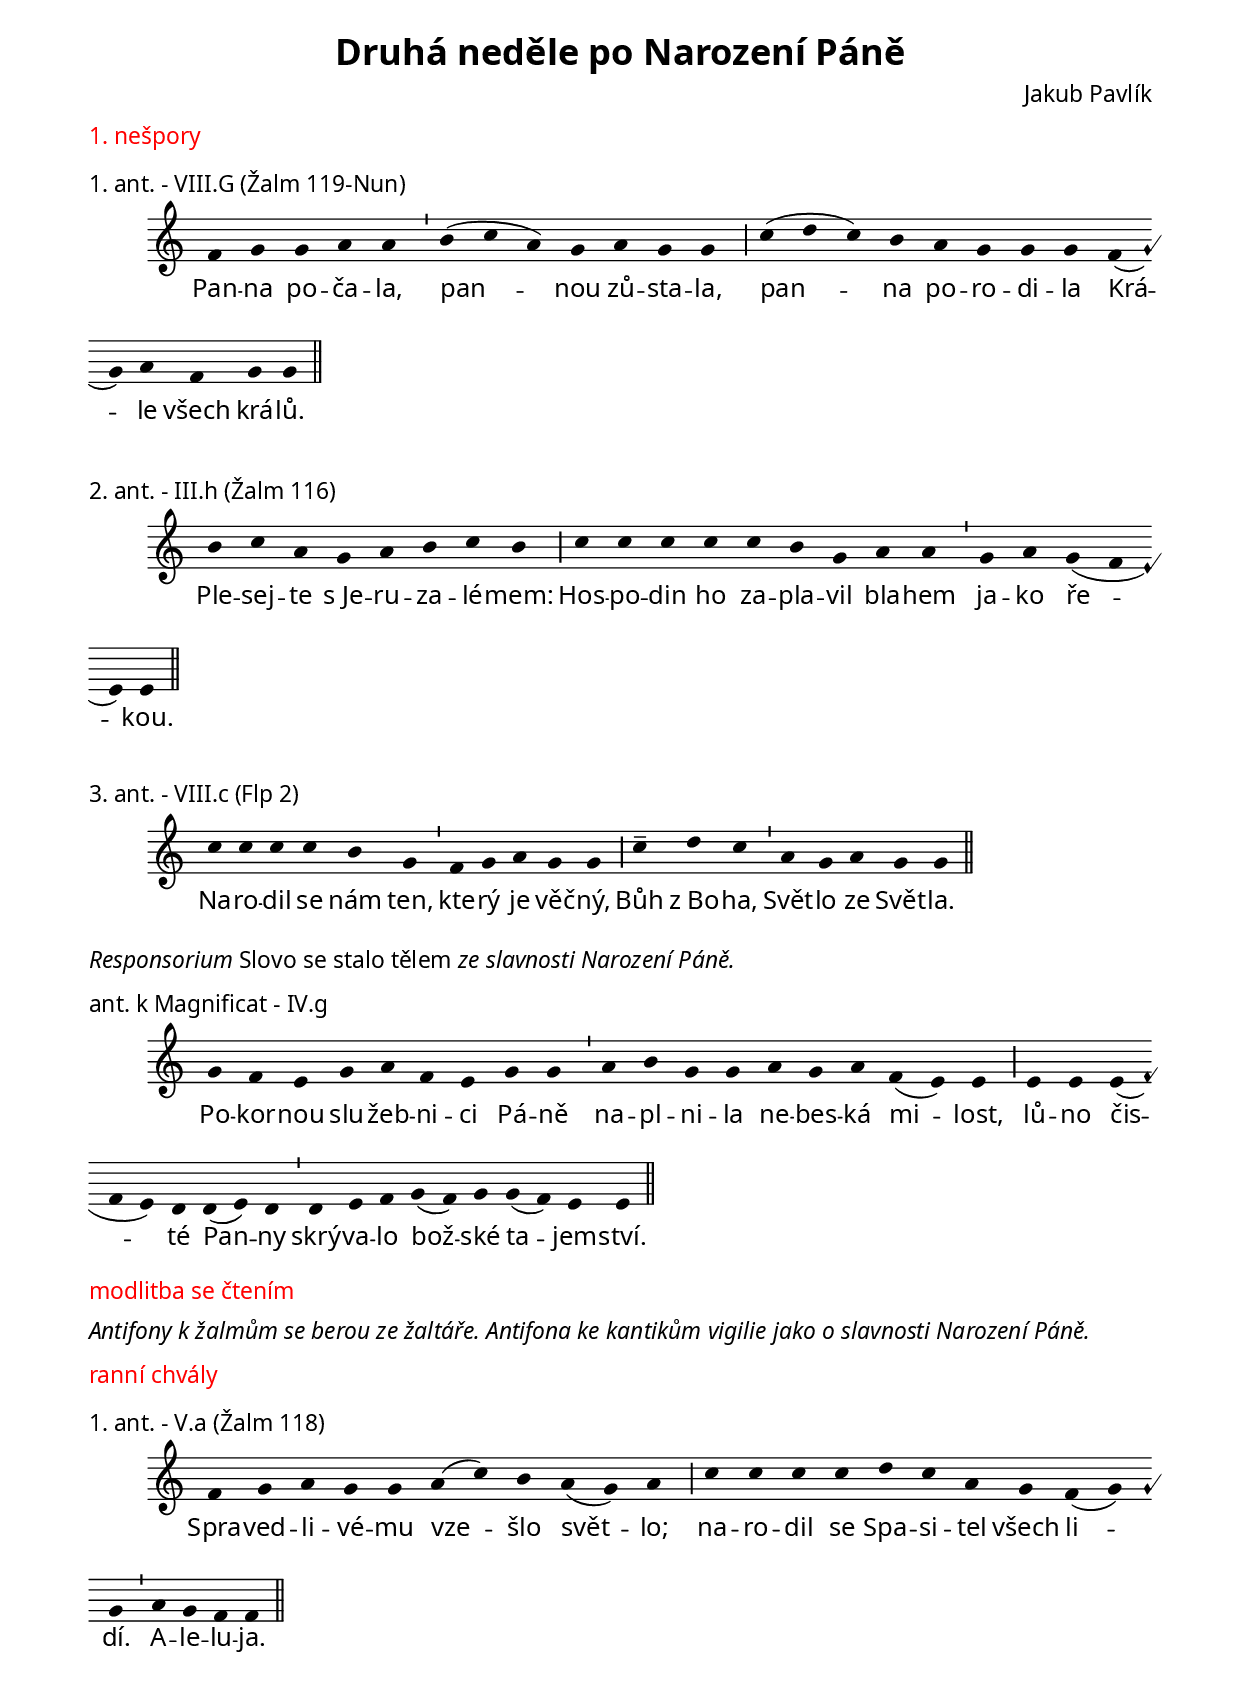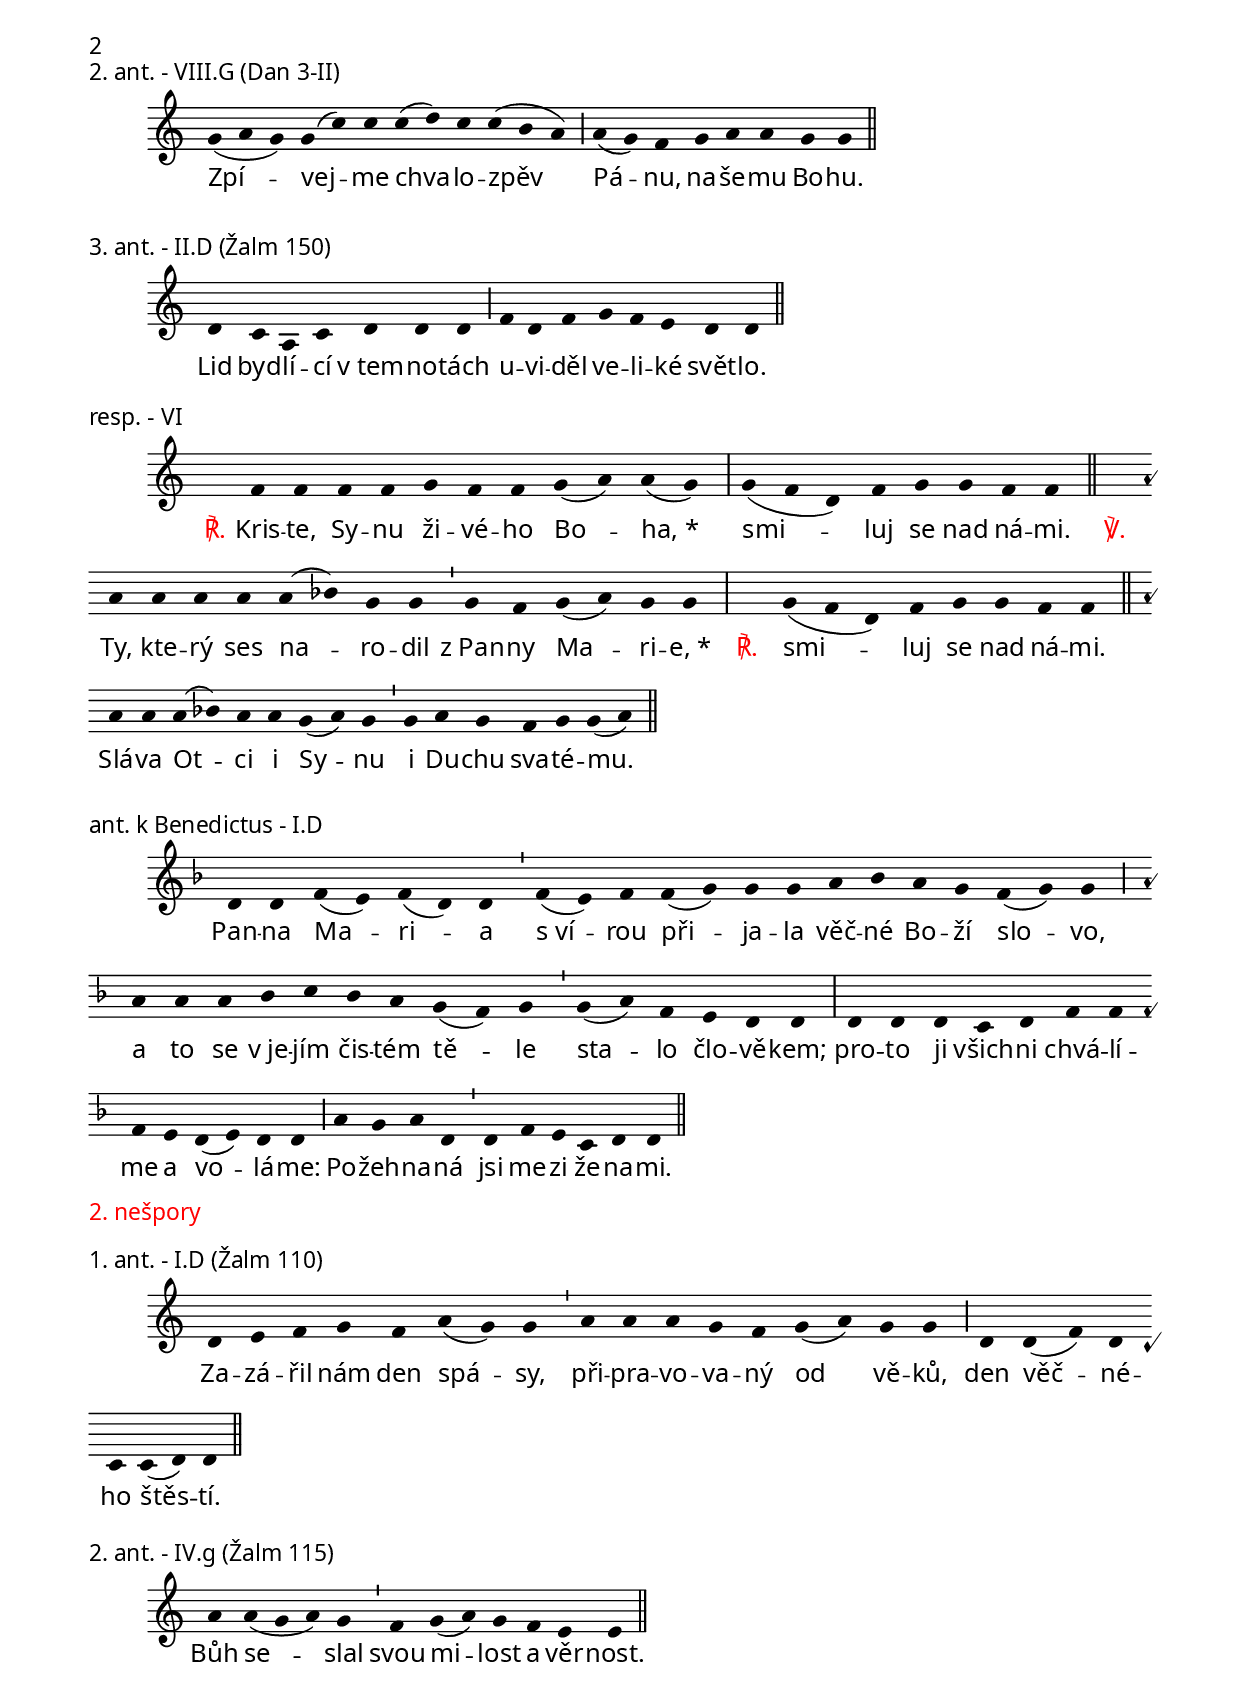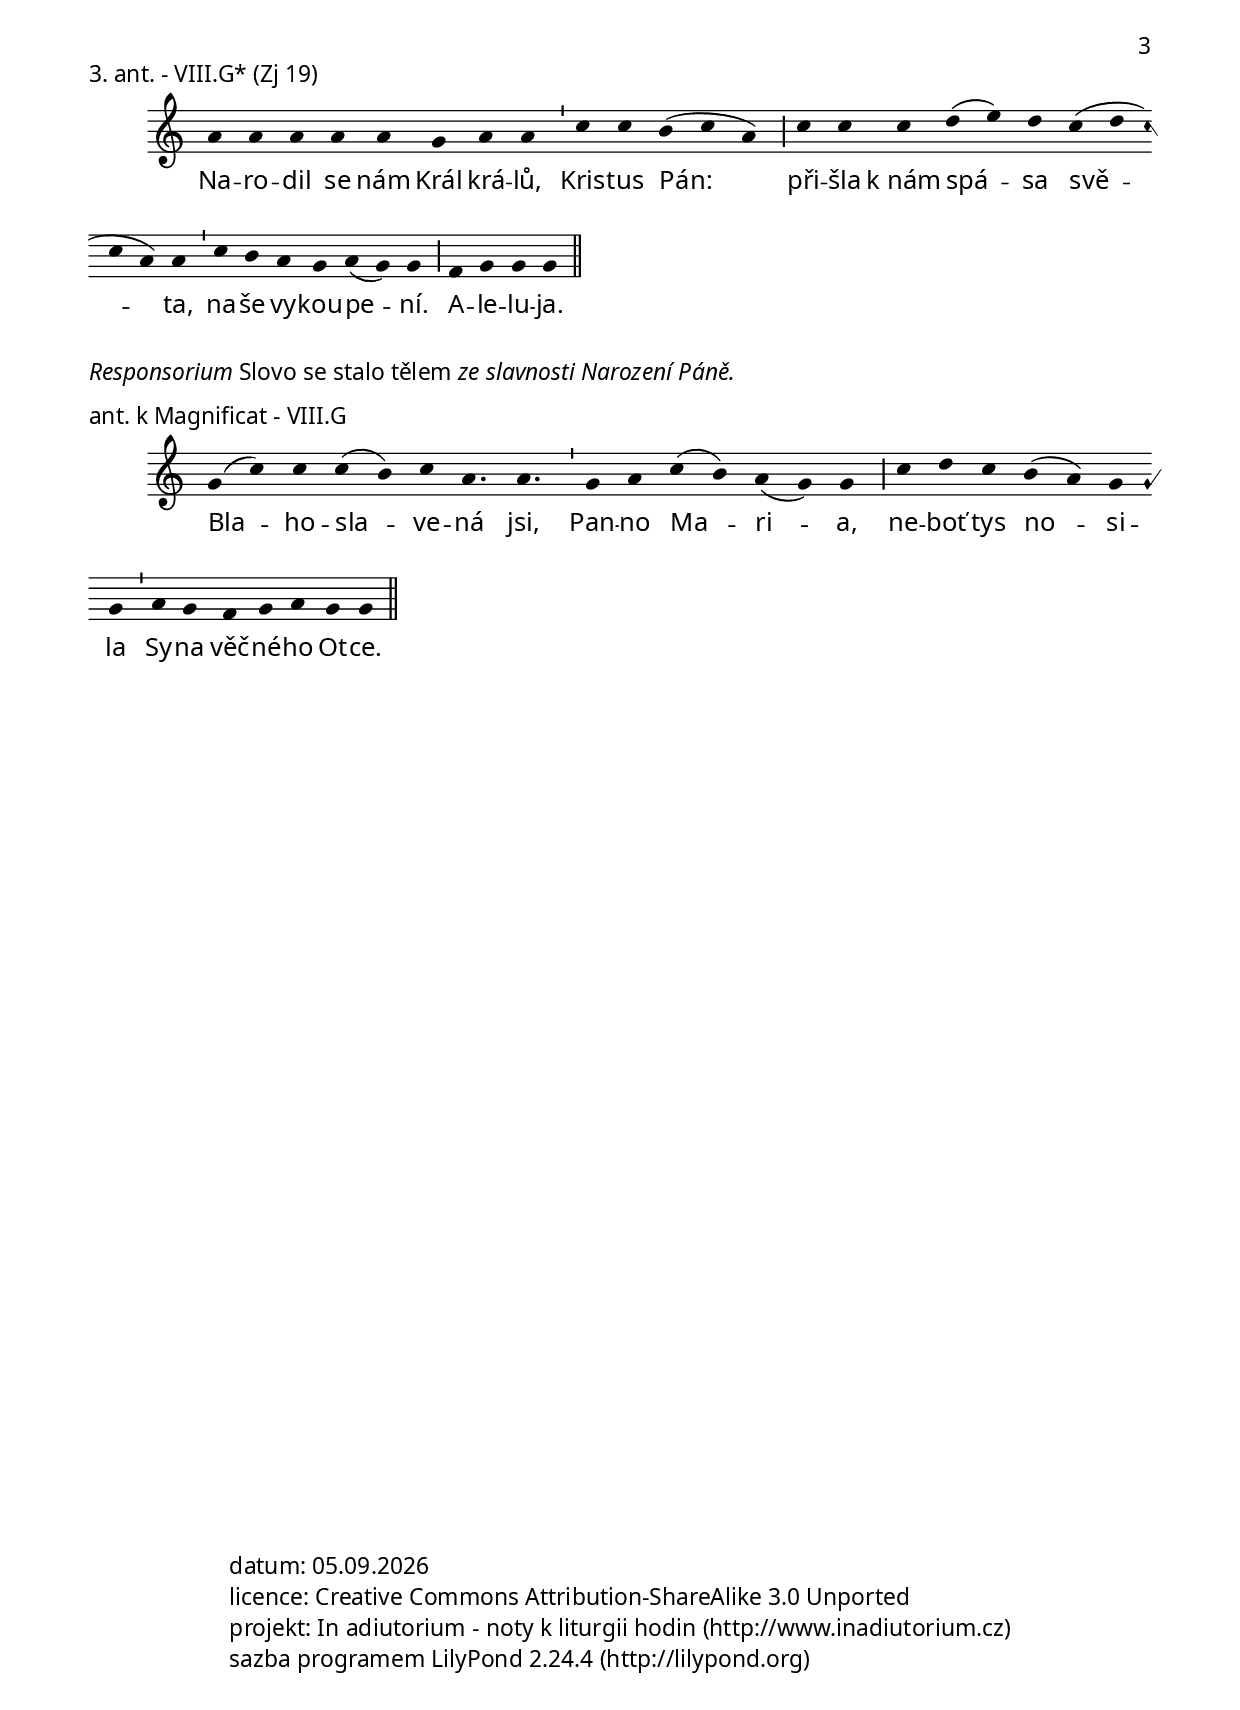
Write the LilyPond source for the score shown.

\version "2.17.25"

\header {
  title = "Druhá neděle po Narození Páně"
  composer = "Jakub Pavlík"
}

\include "spolecne.ly"
\include "dilyresponsorii.ly"

\markup {\nadpisHodinka {"1. nešpory"}}

\score {
  \relative c' {
    \choralniRezim
    f g g a a \barMin
    b( c a) g a g g \barMaior
    c( d c) b a g g g f( g) a f g g \barFinalis
  }
  \addlyrics {
    Pan -- na po -- ča -- la,
    pan -- nou zů -- sta -- la,
    pan -- na po -- ro -- di -- la Krá -- le všech krá -- lů.
  }
  \header {
    quid = "1. ant."
    modus = "VIII"
    differentia = "G"
    psalmus = "Žalm 119-Nun"
    fons = "oktáv Narození Páně, 27.12., k Magnificat, druhá část jiný text"
    fial = "fial://vanoce_narozenipane.ly#27-amag?cast=2&jiny text"
    id = "ne1-a1"
    piece = \markup {\sestavTitulek}
  }
}

\score {
  \relative c'' {
    \choralniRezim
    b4 c a g a b c b \barMaior
    c c c c c b g a a \barMin
    g a g( f e) e \barFinalis
  }
  \addlyrics {
    Ple -- sej -- te s_Je -- ru -- za -- lé -- mem:
    Hos -- po -- din ho za -- pla -- vil bla -- hem
    ja -- ko ře -- kou.
  }
  \header {
    quid = "2. ant."
    modus = "III"
    differentia = "h"
    psalmus = "Žalm 116"
    fial = "antifony/tyden4_5ctvrtek.ly#rch-ant2?zaver"
    id = "ne1-a2"
    piece = \markup {\sestavTitulek}
  }
}

\score {
  \relative c'' {
    \choralniRezim
    c4 c c c b g \barMin
    f g a g g \barMaior
    c-- d c \barMin
    a g a g g \barFinalis
  }
  \addlyrics {
    Na -- ro -- dil se nám ten,
    kte -- rý je věč -- ný,
    Bůh z_Bo -- ha,
    Svět -- lo ze Svět -- la.
  }
  \header {
    quid = "3. ant."
    modus = "VIII"
    differentia = "c"
    psalmus = "Flp 2"
    id = "ne1-a3"
    piece = \markup {\sestavTitulek}
  }
}

\markup\italic{Responsorium \upright{Slovo se stalo tělem} ze slavnosti Narození Páně.}

\score {
  \relative c'' {
    \choralniRezim
    g4 f e g a f e g g \barMin
    a4 b g g a g a f( e) e \barMaior
    e e e( f e) d d( e) d \barMin
    d e f g( f) g g( f) e e \barFinalis
  }
  \addlyrics {
    Po -- kor -- nou slu -- žeb -- ni -- ci Pá -- ně
    na -- pl -- ni -- la ne -- bes -- ká mi -- lost,
    lů -- no čis -- té Pan -- ny
    skrý -- va -- lo bož -- ské ta -- jem -- ství.
  }
  \header {
    quid = "ant. k Magnificat"
    modus = "IV"
    differentia = "g"
    psalmus = "Magnificat"
    id = "ne1-amag"
    piece = \markup {\sestavTitulekBezZalmu}
  }
}

\markup {\nadpisHodinka {"modlitba se čtením"}}

\markup\italic{
  Antifony k žalmům se berou ze žaltáře.
  Antifona ke kantikům vigilie jako o slavnosti Narození Páně.
}

\markup {\nadpisHodinka {"ranní chvály"}}

\score {
  \relative c' {
    \choralniRezim
    f4 g a g g a( c) b a( g) a \barMaior
    c c c c d c a g f( g) g \barMin
    a g f f \barFinalis
  }
  \addlyrics {
    Spra -- ved -- li -- vé -- mu vze -- šlo svět -- lo;
    na -- ro -- dil se Spa -- si -- tel všech li -- dí.
    A -- le -- lu -- ja.
  }
  \header {
    quid = "1. ant."
    modus = "V"
    differentia = "a"
    psalmus = "Žalm 118"
    placet = "melodie druhé části je taková 'kramářská'"
    id = "rch-a1"
    piece = \markup {\sestavTitulek}
  }
}

\score {
  \relative c'' {
    \choralniRezim
    g4( a g) g( c) c c( d) c c( b a) \barMaior
    a( g) f g a a g g \barFinalis
  }
  \addlyrics {
    Zpí -- vej -- me chva -- lo -- zpěv Pá -- nu,
    na -- še -- mu Bo -- hu.
  }
  \header {
    quid = "2. ant."
    modus = "VIII"
    differentia = "G"
    psalmus = "Dan 3-II"
    fial = "antifony/tyden2_1nedele.ly#rch-ant2?jiny_text"
    id = "rch-a2"
    piece = \markup {\sestavTitulek}
  }
}

\score {
  \relative c' {
    \choralniRezim
    d4 c a c d d d \barMaior
    f d f g f e d d \barFinalis
  }
  \addlyrics {
    Lid byd -- lí -- cí v_tem -- no -- tách
    u -- vi -- děl ve -- li -- ké svět -- lo.
  }
  \header {
    quid = "3. ant."
    modus = "II"
    differentia = "D"
    psalmus = "Žalm 150"
    id = "rch-a3"
    piece = \markup {\sestavTitulek}
  }
}

\score {
  \relative c' {
    \choralniRezim

    % R
      \neviditelna f
      f4 f f f g f f g( a) a( g) \barMax
      g( f d) f g g f f \barFinalis
      % V
      \neviditelna f
      a4 a a a a( bes) g g \barMin g f g( a) g g \barMax
      % R
      \neviditelna g
      g( f d) f g g f f \barFinalis
      % Slava
      \respVIdoxologie \barFinalis
  }
  \addlyrics {
    \Response Kris -- te, Sy -- nu ži -- vé -- ho Bo -- ha,_*
    smi -- luj se nad ná -- mi.

    \Verse Ty, kte -- rý ses na -- ro -- dil z_Pan -- ny Ma -- ri -- e,_*
    \Response smi -- luj se nad ná -- mi.

    \textRespDoxologie
  }
  \header {
    quid = "resp."
    modus = "VI"
    fial = "responsoria.ly#1ne-rch?jiny_vers"
    id = "rch-r"
    piece = \markup {\sestavTitulekResp}
  }
}

\score {
  \relative c' {
    \choralniRezim
    \key f \major
    d4 d f( e) f( d) d \barMin
    f( e) f f( g) g g a bes a g f( g) g \barMaior

    a a a bes c bes a g( f) g \barMin
    g( a) f e d d \barMax

    d d d c d f f f e d( e) d d \barMaior

    a' g a d, \barMin
    d f e c d d \barFinalis
  }
  \addlyrics {
    Pan -- na Ma -- ri -- a
    s_ví -- rou při -- ja -- la věč -- né Bo -- ží slo -- vo,

    a to se v_je -- jím čis -- tém tě -- le
    sta -- lo člo -- vě -- kem;

    pro -- to ji všich -- ni chvá -- lí -- me a vo -- lá -- me:

    Po -- žeh -- na -- ná jsi me -- zi že -- na -- mi.
  }
  \header {
    quid = "ant. k Benedictus"
    modus = "I"
    differentia = "D"
    psalmus = "Benedictus"
    id = "rch-aben"
    piece = \markup {\sestavTitulekBezZalmu}
  }
}

\markup {\nadpisHodinka {"2. nešpory"}}

\score {
  \relative c' {
    \choralniRezim
    d4 e f g f a( g) g \barMin
    a a a g f g( a) g g \barMaior
    d d( f) d c c( d) d \barFinalis
  }
  \addlyrics {
    Za -- zá -- řil nám den spá -- sy,
    při -- pra -- vo -- va -- ný od vě -- ků,
    den věč -- né -- ho štěs -- tí.
  }
  \header {
    quid = "1. ant."
    modus = "I"
    differentia = "D"
    psalmus = "Žalm 110"
    id = "ne2-a1"
    piece = \markup {\sestavTitulek}
  }
}

\score {
  \relative c'' {
    \choralniRezim
    a4 a( g a) g \barMin
    f g( a) g f e e \barFinalis
  }
  \addlyrics {
    Bůh se -- slal
    svou mi -- lost a věr -- nost.
  }
  \header {
    quid = "2. ant."
    modus = "IV"
    differentia = "g"
    psalmus = "Žalm 115"
    id = "ne2-a2"
    piece = \markup {\sestavTitulek}
  }
}

\score {
  \relative c'' {
    \choralniRezim
    a4 a a a a g a a \barMin
    c c b( c a) \barMaior
    c c c d( e) d c( d c a) a \barMin
    c b a g a( g) g \barMaior
    f g g g \barFinalis
  }
  \addlyrics {
    Na -- ro -- dil se nám Král krá -- lů,
    Kris -- tus Pán:
    při -- šla k_nám spá -- sa svě -- ta,
    na -- še vy -- kou -- pe -- ní.
    A -- le -- lu -- ja.
  }
  \header {
    quid = "3. ant."
    modus = "VIII"
    differentia = "G*"
    placet = "to kantikum v modu VIII nemáme. Dodělat nebo předělat antifonu. Antifona moc nesedí v modu. Možná spíš mod. II"
    psalmus = "Zj 19"
    id = "ne2-a3"
    piece = \markup {\sestavTitulek}
  }
}

\markup\italic{Responsorium \upright{Slovo se stalo tělem} ze slavnosti Narození Páně.}

\score {
  \relative c'' {
    \choralniRezim
    g4( c) c c( b) c a4. a \barMin g4 a c( b) a( g) g \barMaior
    c d c b( a) g g \barMin
    a g f g a g g \barFinalis
  }
  \addlyrics {
    Bla -- ho -- sla -- ve -- ná jsi, Pan -- no Ma -- ri -- a,
    ne -- boť tys no -- si -- la
    Sy -- na věč -- né -- ho Ot -- ce.
  }
  \header {
    quid = "ant. k Magnificat"
    modus = "VIII"
    differentia = "G"
    psalmus = "Magnificat"
    fial = "commune/commune_maria.ly#2ne-amag?zacatek"
    id = "ne2-amag"
    piece = \markup {\sestavTitulekBezZalmu}
  }
}